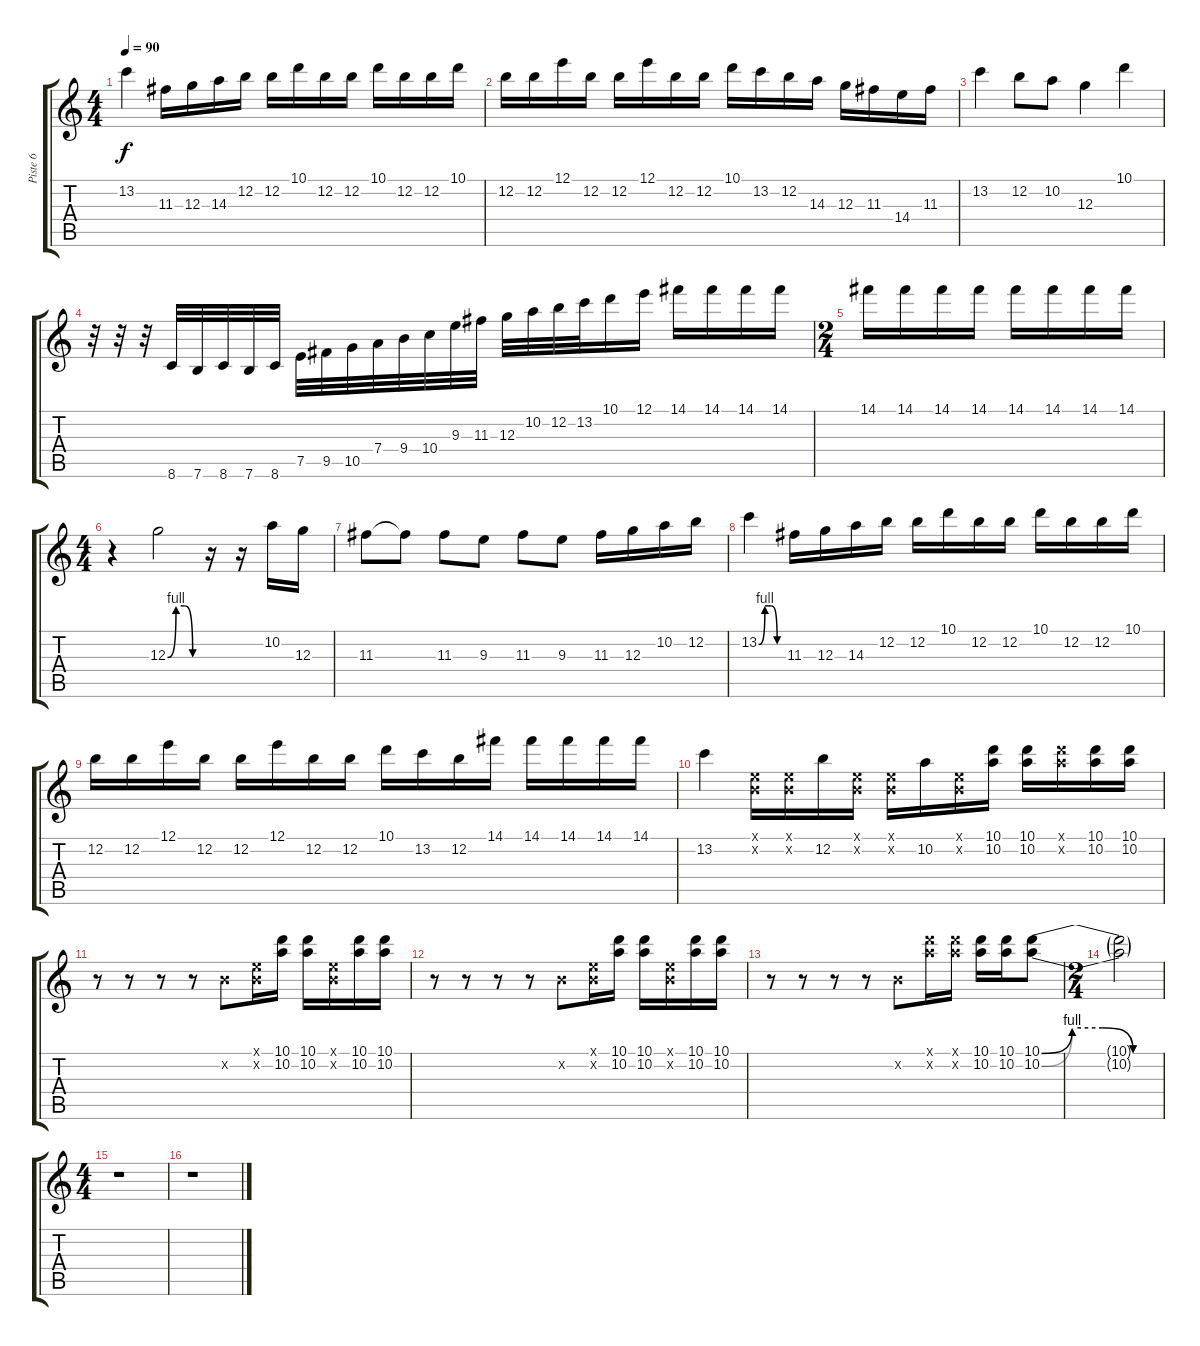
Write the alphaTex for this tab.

\track ("Piste 6" "Piste 6") {instrument overdrivenguitar}
\staff {score tabs}
\tuning (E4 B3 G3 D3 A2 E2) {hide}
\ts (4 4)
\tempo 90
\clef g2
\ks c
13.2.4{dy f} 11.3.16 12.3.16 14.3.16 12.2.16 12.2.16 10.1.16 12.2.16 12.2.16 10.1.16 12.2.16 12.2.16 10.1.16 |
12.2.16 12.2.16 12.1.16 12.2.16 12.2.16 12.1.16 12.2.16 12.2.16 10.1.16 13.2.16 12.2.16 14.3.16 12.3.16 11.3.16 14.4.16 11.3.16 |
13.2.4 12.2.8 10.2.8 12.3.4 10.1.4 |
r.32 r.32 r.32 8.6.32 7.6.32 8.6.32 7.6.32 8.6.32 7.5.32 9.5.32 10.5.32 7.4.32 9.4.32 10.4.32 9.3.32 11.3.32 12.3.32 10.2.32 12.2.32 13.2.32 10.1.16 12.1.16 14.1.16 14.1.16 14.1.16 14.1.16 |
\ts (2 4)
14.1.16 14.1.16 14.1.16 14.1.16 14.1.16 14.1.16 14.1.16 14.1.16 |
\ts (4 4)
r.4 12.3{be (custom 0 0 15 4 30 4 45 0 60 0)}.2 r.16 r.16 10.2.16 12.3.16 |
11.3.8 11.3{t}.8 11.3.8 9.3.8 11.3.8 9.3.8 11.3.16 12.3.16 10.2.16 12.2.16 |
13.2{be (custom 0 0 15 4 30 4 45 0 60 0)}.4 11.3.16 12.3.16 14.3.16 12.2.16 12.2.16 10.1.16 12.2.16 12.2.16 10.1.16 12.2.16 12.2.16 10.1.16 |
12.2.16 12.2.16 12.1.16 12.2.16 12.2.16 12.1.16 12.2.16 12.2.16 10.1.16 13.2.16 12.2.16 14.1.16 14.1.16 14.1.16 14.1.16 14.1.16 |
13.2.4 (0.1{x} 0.2{x}).16 (0.1{x} 0.2{x}).16 12.2.16 (0.1{x} 0.2{x}).16 (0.1{x} 0.2{x}).16 10.2.16 (0.1{x} 0.2{x}).16 (10.1 10.2).16 (10.1 10.2).16 (10.1{x} 10.2{x}).16 (10.1 10.2).16 (10.1 10.2).16 |
r.8 r.8 r.8 r.8 0.2{x}.8 (0.1{x} 0.2{x}).16 (10.1 10.2).16 (10.1 10.2).16 (0.1{x} 0.2{x}).16 (10.1 10.2).16 (10.1 10.2).16 |
r.8 r.8 r.8 r.8 0.2{x}.8 (0.1{x} 0.2{x}).16 (10.1 10.2).16 (10.1 10.2).16 (0.1{x} 0.2{x}).16 (10.1 10.2).16 (10.1 10.2).16 |
r.8 r.8 r.8 r.8 0.2{x}.8 (10.1{x} 10.2{x}).16 (10.1{x} 10.2{x}).16 (10.1 10.2).16 (10.1 10.2).16 (10.1{be (custom 0 0 15 4 30 4 45 0 60 0)} 10.2{be (custom 0 0 15 4 30 4 45 0 60 0)}).8 |
\ts (2 4)
(10.1{t} 10.2{t}).2 |
\ts (4 4)
r.1 |
r.1
